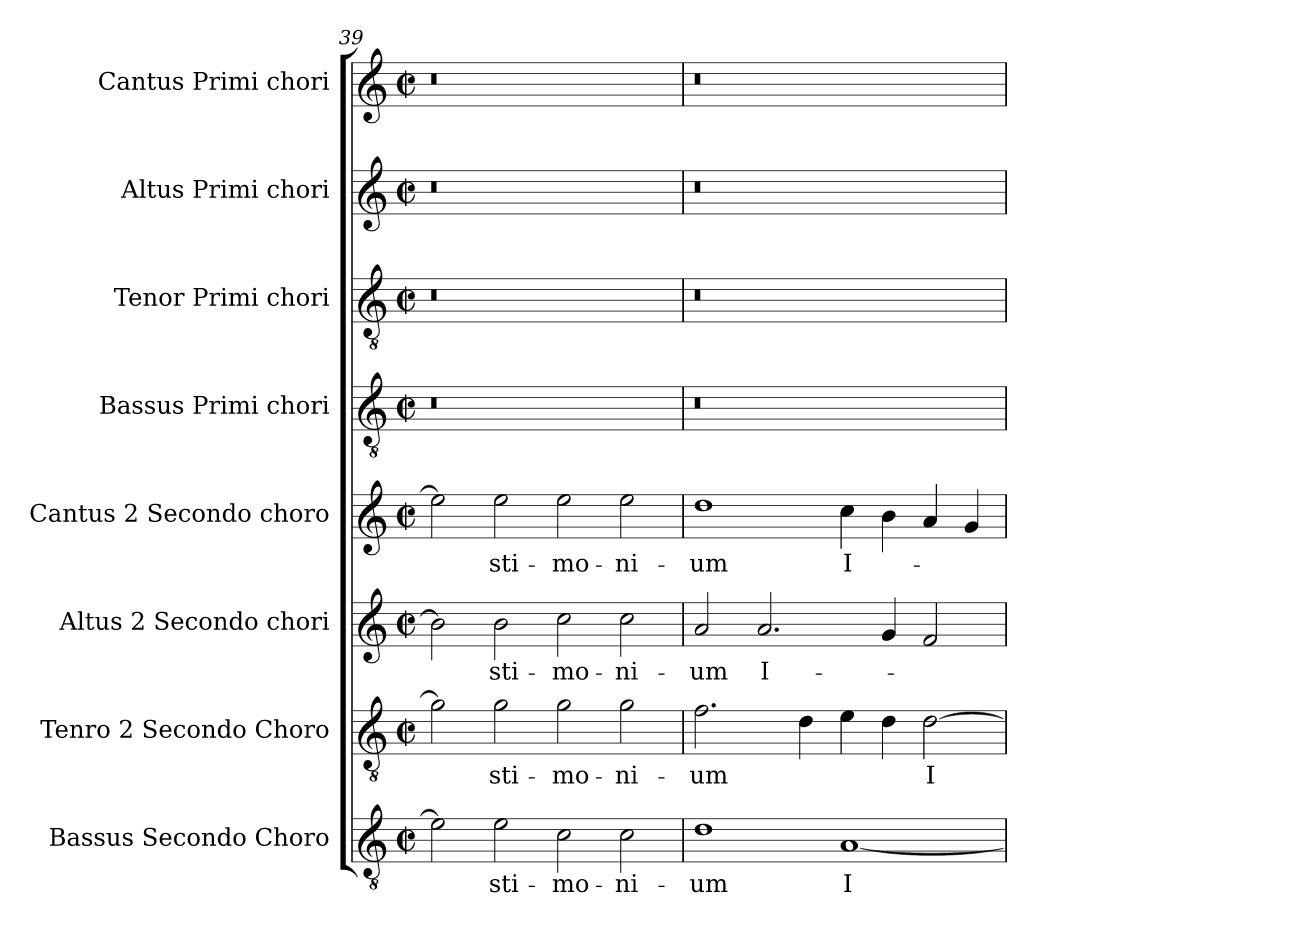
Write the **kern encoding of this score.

**kern	**text	**kern	**text	**kern	**text	**kern	**text	**kern	**kern	**kern	**kern
*part8	*part8	*part7	*part7	*part6	*part6	*part5	*part5	*part4	*part3	*part2	*part1
*staff8	*staff8	*staff7	*staff7	*staff6	*staff6	*staff5	*staff5	*staff4	*staff3	*staff2	*staff1
*I"Bassus  Secondo Choro	*	*I"Tenro 2  Secondo Choro	*	*I"Altus 2  Secondo chori	*	*I"Cantus 2  Secondo choro	*	*I"Bassus  Primi chori	*I"Tenor  Primi chori	*I"Altus  Primi chori	*I"Cantus  Primi chori
*I'Ch	*	*I'Ch	*	*I'Ch	*	*I'Ch	*	*I'Ch	*I'Ch	*I'Ch	*I'Ch
*clefGv2	*	*clefGv2	*	*clefG2	*	*clefG2	*	*clefGv2	*clefGv2	*clefG2	*clefG2
*	*	*	*	*	*	*	*	*	*	*k[]	*
*	*	*	*	*	*	*	*	*	*	*C:	*
*M2/2	*	*M2/2	*	*M2/2	*	*M2/2	*	*M2/2	*M2/2	*M2/2	*M2/2
*met(c|)	*	*met(c|)	*	*met(c|)	*	*met(c|)	*	*met(c|)	*met(c|)	*met(c|)	*met(c|)
=39	=39	=39	=39	=39	=39	=39	=39	=39	=39	=39	=39
2e\]	.	2g\]	.	2b\]	.	2ee\]	.	0r	0r	0r	0r
!	!LO:LY:b:cj	!	!LO:LY:b:cj	!	!LO:LY:b:cj	!	!LO:LY:b:cj	!	!	!	!
2e\	-sti-	2g\	-sti-	2b\	-sti-	2ee\	-sti-	.	.	.	.
!	!LO:LY:b:cj	!	!LO:LY:b:cj	!	!LO:LY:b:cj	!	!LO:LY:b:cj	!	!	!	!
2c\	-mo-	2g\	-mo-	2cc\	-mo-	2ee\	-mo-	.	.	.	.
!	!LO:LY:b:cj	!	!LO:LY:b:cj	!	!LO:LY:b:cj	!	!LO:LY:b:cj	!	!	!	!
2c\	-ni-	2g\	-ni-	2cc\	-ni-	2ee\	-ni-	.	.	.	.
=40	=40	=40	=40	=40	=40	=40	=40	=40	=40	=40	=40
!	!LO:LY:b:cj	!	!LO:LY:b:cj	!	!LO:LY:b:cj	!	!LO:LY:b:cj	!	!	!	!
1d	-um	2.f\	-um	2a/	-um	1dd	-um	0r	0r	0r	0r
!	!	!	!	!	!LO:LY:b:cj	!	!	!	!	!	!
.	.	.	.	2.a/	I-	.	.	.	.	.	.
.	.	4d\	.	.	.	.	.	.	.	.	.
!	!LO:LY:b:rj	!	!	!	!	!	!LO:LY:b:cj	!	!	!	!
[>1A	I-	4e\	.	.	.	4cc\	I-	.	.	.	.
.	.	4d\	.	4g/	.	4b\	.	.	.	.	.
!	!	!	!LO:LY:b:cj	!	!	!	!	!	!	!	!
.	.	[>2d\	I-	2f/	.	4a/	.	.	.	.	.
.	.	.	.	.	.	4g/	.	.	.	.	.
=	=	=	=	=	=	=	=	=	=	=	=
*-	*-	*-	*-	*-	*-	*-	*-	*-	*-	*-	*-
